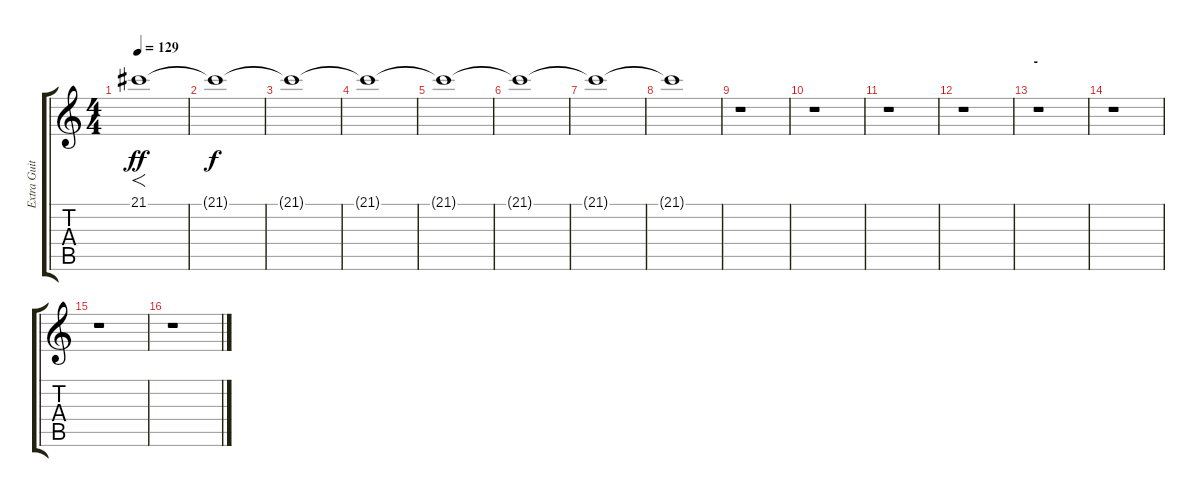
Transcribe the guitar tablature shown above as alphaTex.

\track ("Extra Guitar" "Extra Guit") {instrument stringensemble2}
\staff {score tabs}
\tuning (E4 B3 G3 D3 A2 E2) {hide}
\ts (4 4)
\tempo 129
\clef g2
\ks c
21.1.1{f dy ff volume 9 instrument overdrivenguitar} |
21.1{t}.1{dy f} |
21.1{t}.1 |
21.1{t}.1 |
21.1{t}.1{volume 3 balance 8 instrument overdrivenguitar} |
21.1{t}.1 |
21.1{t}.1 |
21.1{t}.1 |
r.1 |
r.1 |
r.1 |
r.1 |
\section ("" "-")
r.1 |
r.1 |
r.1 |
r.1
